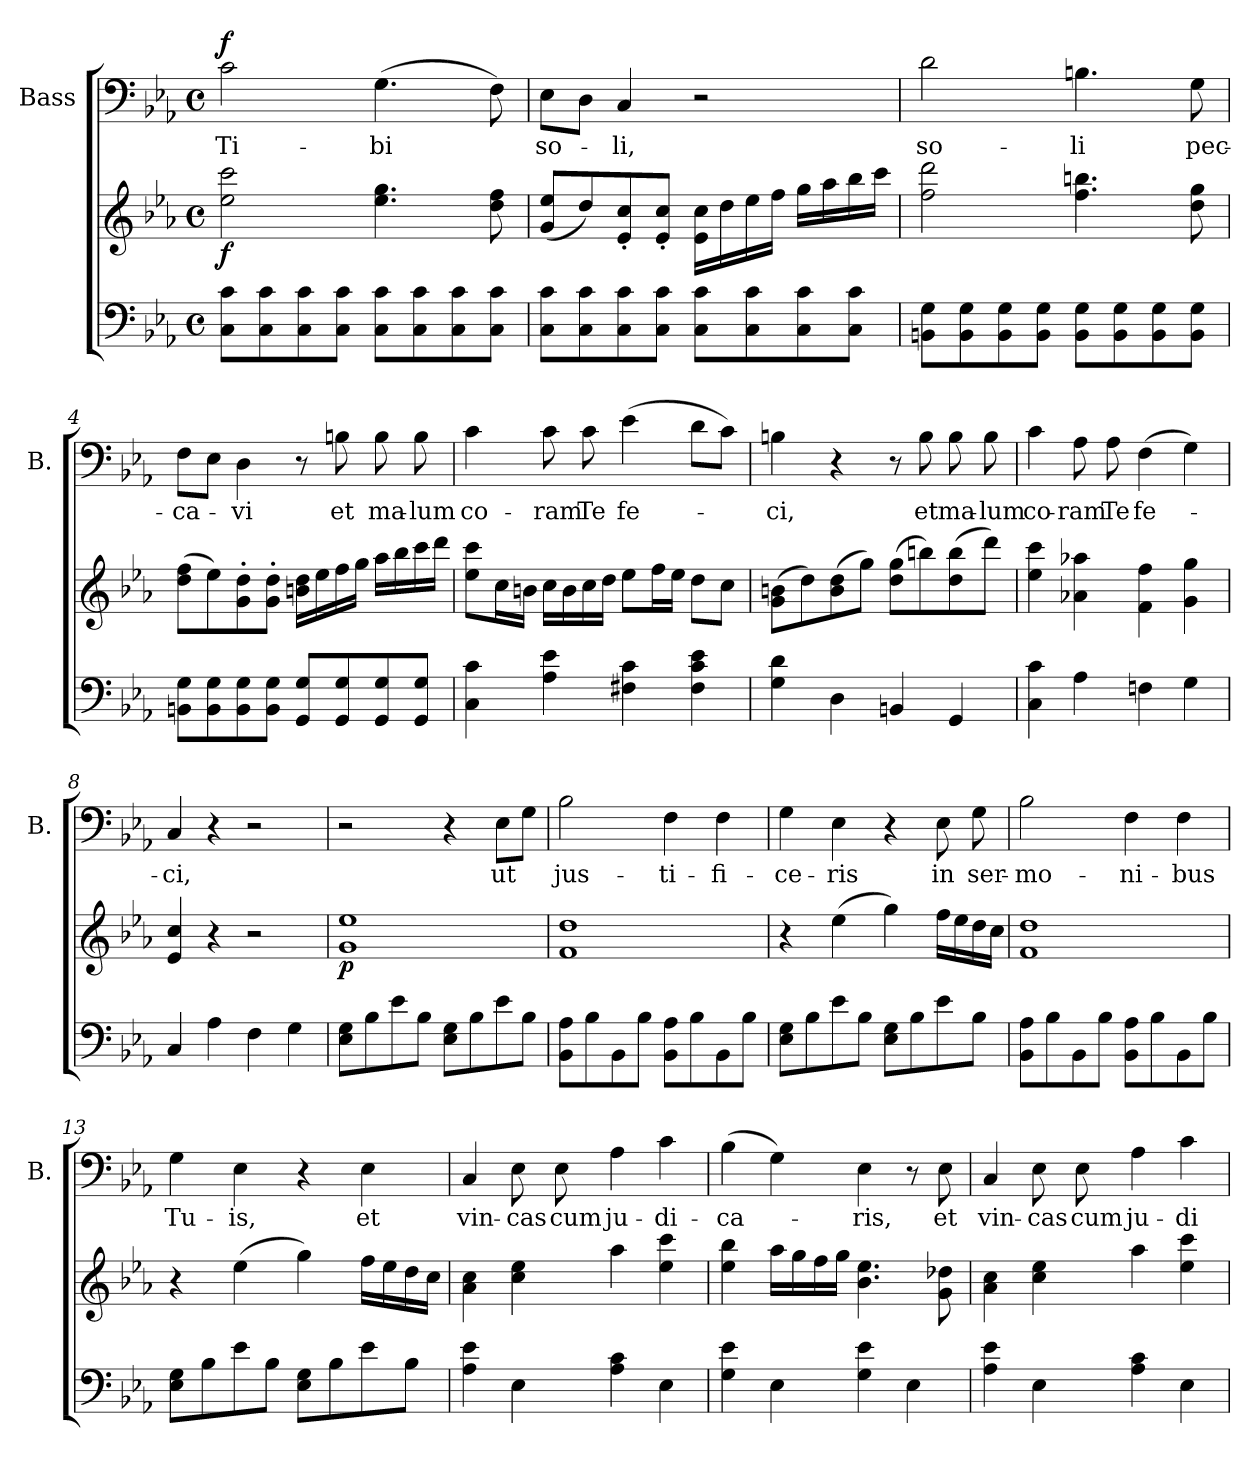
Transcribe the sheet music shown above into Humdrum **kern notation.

**kern	**kern	**dynam	**kern	**text	**dynam
*part2	*part2	*part2	*part1	*part1	*part1
*staff3	*staff2	*staff2/3	*staff1	*staff1	*staff1
*	*	*	*I"Bass	*	*
*	*	*	*I'B.	*	*
*clefF4	*clefG2	*	*clefF4	*	*
*k[b-e-a-]	*k[b-e-a-]	*	*k[b-e-a-]	*	*
*E-:	*E-:	*	*E-:	*	*
*M4/4	*M4/4	*	*M4/4	*	*
*met(c)	*met(c)	*	*met(c)	*	*
=1	=1	=1	=1	=1	=1
!	!	!LO:DY:b	!	!LO:LY:b	!LO:DY:a
8C\ 8c\L	2ee-\ 2ccc\	f	2c\	Ti-	f
8C\ 8c\	.	.	.	.	.
8C\ 8c\	.	.	.	.	.
8C\ 8c\J	.	.	.	.	.
!	!	!	!	!LO:LY:b	!
8C\ 8c\L	4.ee-\ 4.gg\	.	(>4.G\	-bi	.
8C\ 8c\	.	.	.	.	.
8C\ 8c\	.	.	.	.	.
8C\ 8c\J	8dd\ 8ff\	.	8F\)	.	.
=2	=2	=2	=2	=2	=2
!	!	!	!	!LO:LY:b	!
8C\ 8c\L	(<8g/ 8ee-/L	.	8E-\L	so-	.
8C\ 8c\	8dd/)	.	8D\J	.	.
!	!	!	!	!LO:LY:b	!
8C\ 8c\	8e-/'< 8cc/'<	.	4C/	-li,	.
8C\ 8c\J	8e-/'< 8cc/'<J	.	.	.	.
8C\ 8c\L	16e-\ 16cc\LL	.	2r	.	.
.	16dd\	.	.	.	.
8C\ 8c\	16ee-\	.	.	.	.
.	16ff\JJ	.	.	.	.
8C\ 8c\	16gg\LL	.	.	.	.
.	16aa-\	.	.	.	.
8C\ 8c\J	16bb-\	.	.	.	.
.	16ccc\JJ	.	.	.	.
=3	=3	=3	=3	=3	=3
!	!	!	!	!LO:LY:b	!
8BBn\ 8G\L	2ff\ 2ddd\	.	2d\	so-	.
8BB\ 8G\	.	.	.	.	.
8BB\ 8G\	.	.	.	.	.
8BB\ 8G\J	.	.	.	.	.
!	!	!	!	!LO:LY:b	!
8BB\ 8G\L	4.ff\ 4.bbn\	.	4.Bn\	-li	.
8BB\ 8G\	.	.	.	.	.
8BB\ 8G\	.	.	.	.	.
!	!	!	!	!LO:LY:b	!
8BB\ 8G\J	8dd\ 8gg\	.	8G\	pec-	.
!!LO:LB:g=z
=4	=4	=4	=4	=4	=4
!	!	!	!	!LO:LY:b	!
8BBn\ 8G\L	(>8dd\ 8ff\L	.	8F\L	-ca-	.
8BB\ 8G\	8ee-\)	.	8E-\J	.	.
!	!	!	!	!LO:LY:b	!
8BB\ 8G\	8g\'> 8dd\'>	.	4D\	-vi	.
8BB\ 8G\J	8g\'> 8dd\'>J	.	.	.	.
8GG/ 8G/L	16bn\ 16dd\LL	.	8r	.	.
.	16ee-\	.	.	.	.
!	!	!	!	!LO:LY:b	!
8GG/ 8G/	16ff\	.	8Bn\	et	.
.	16gg\JJ	.	.	.	.
!	!	!	!	!LO:LY:b	!
8GG/ 8G/	16aa-\LL	.	8B\	ma-	.
.	16bb-\	.	.	.	.
!	!	!	!	!LO:LY:b	!
8GG/ 8G/J	16ccc\	.	8B\	-lum	.
.	16ddd\JJ	.	.	.	.
=5	=5	=5	=5	=5	=5
!	!	!	!	!LO:LY:b	!
4C\ 4c\	8ee-\ 8ccc\L	.	4c\	co-	.
.	16cc\L	.	.	.	.
.	16bn\JJ	.	.	.	.
!	!	!	!	!LO:LY:b	!
4A-\ 4e-\	16cc\LL	.	8c\	-ram	.
.	16b\	.	.	.	.
!	!	!	!	!LO:LY:b	!
.	16cc\	.	8c\	Te	.
.	16dd\JJ	.	.	.	.
!	!	!	!	!LO:LY:b	!
4F#X\ 4c\	8ee-\L	.	(>4e-\	fe-	.
.	16ff\L	.	.	.	.
.	16ee-\JJ	.	.	.	.
4F#\ 4c\ 4e-\	8dd\L	.	8d\L	.	.
.	8cc\J	.	8c\J)	.	.
=6	=6	=6	=6	=6	=6
!	!	!	!	!LO:LY:b	!
4G\ 4d\	(>8g\ 8bn\L	.	4Bn\	-ci,	.
.	8dd\)	.	.	.	.
4D\	(>8b\ 8dd\	.	4r	.	.
.	8gg\J)	.	.	.	.
4BBn/	(>8dd\ 8gg\L	.	8r	.	.
!	!	!	!	!LO:LY:b	!
.	8bbn\)	.	8B\	et	.
!	!	!	!	!LO:LY:b	!
4GG/	(>8dd\ 8bb\	.	8B\	ma-	.
!	!	!	!	!LO:LY:b	!
.	8ddd\J)	.	8B\	-lum	.
!!LO:LB:g=z
=7	=7	=7	=7	=7	=7
!	!	!	!	!LO:LY:b	!
4C\ 4c\	4ee-\ 4ccc\	.	4c\	co-	.
!	!	!	!	!LO:LY:b	!
4A-\	4a-X\ 4aa-X\	.	8A-\	-ram	.
!	!	!	!	!LO:LY:b	!
.	.	.	8A-\	Te	.
!	!	!	!	!LO:LY:b	!
4Fn\	4f\ 4ff\	.	(>4F\	fe-	.
4G\	4g\ 4gg\	.	4G\)	.	.
=8	=8	=8	=8	=8	=8
!	!	!	!	!LO:LY:b	!
4C/	4e-/ 4cc/	.	4C/	-ci,	.
4A-\	4r	.	4r	.	.
4F\	2r	.	2r	.	.
4G\	.	.	.	.	.
=9	=9	=9	=9	=9	=9
!	!	!LO:DY:b	!	!	!
8E-\ 8G\L	1g 1ee-	p	2r	.	.
8B-\	.	.	.	.	.
8e-\	.	.	.	.	.
8B-\J	.	.	.	.	.
8E-\ 8G\L	.	.	4r	.	.
8B-\	.	.	.	.	.
!	!	!	!	!LO:LY:b	!
8e-\	.	.	8E-\L	ut	.
8B-\J	.	.	8G\J	.	.
=10	=10	=10	=10	=10	=10
!	!	!	!	!LO:LY:b	!
8BB-\ 8A-\L	1f 1dd	.	2B-\	jus-	.
8B-\	.	.	.	.	.
8BB-\	.	.	.	.	.
8B-\J	.	.	.	.	.
!	!	!	!	!LO:LY:b	!
8BB-\ 8A-\L	.	.	4F\	-ti-	.
8B-\	.	.	.	.	.
!	!	!	!	!LO:LY:b	!
8BB-\	.	.	4F\	-fi-	.
8B-\J	.	.	.	.	.
!!LO:LB:g=z
=11	=11	=11	=11	=11	=11
!	!	!	!	!LO:LY:b	!
8E-\ 8G\L	4r	.	4G\	-ce-	.
8B-\	.	.	.	.	.
!	!	!	!	!LO:LY:b	!
8e-\	(>4ee-\	.	4E-\	-ris	.
8B-\J	.	.	.	.	.
8E-\ 8G\L	4gg\)	.	4r	.	.
8B-\	.	.	.	.	.
!	!	!	!	!LO:LY:b	!
8e-\	16ff\LL	.	8E-\	in	.
.	16ee-\	.	.	.	.
!	!	!	!	!LO:LY:b	!
8B-\J	16dd\	.	8G\	ser-	.
.	16cc\JJ	.	.	.	.
=12	=12	=12	=12	=12	=12
!	!	!	!	!LO:LY:b	!
8BB-\ 8A-\L	1f 1dd	.	2B-\	-mo-	.
8B-\	.	.	.	.	.
8BB-\	.	.	.	.	.
8B-\J	.	.	.	.	.
!	!	!	!	!LO:LY:b	!
8BB-\ 8A-\L	.	.	4F\	-ni-	.
8B-\	.	.	.	.	.
!	!	!	!	!LO:LY:b	!
8BB-\	.	.	4F\	-bus	.
8B-\J	.	.	.	.	.
=13	=13	=13	=13	=13	=13
!	!	!	!	!LO:LY:b	!
8E-\ 8G\L	4r	.	4G\	Tu-	.
8B-\	.	.	.	.	.
!	!	!	!	!LO:LY:b	!
8e-\	(>4ee-\	.	4E-\	-is,	.
8B-\J	.	.	.	.	.
8E-\ 8G\L	4gg\)	.	4r	.	.
8B-\	.	.	.	.	.
!	!	!	!	!LO:LY:b	!
8e-\	16ff\LL	.	4E-\	et	.
.	16ee-\	.	.	.	.
8B-\J	16dd\	.	.	.	.
.	16cc\JJ	.	.	.	.
=14	=14	=14	=14	=14	=14
!	!	!	!	!LO:LY:b	!
4A-\ 4e-\	4a-\ 4cc\	.	4C/	vin-	.
!	!	!	!	!LO:LY:b	!
4E-\	4cc\ 4ee-\	.	8E-\	-cas	.
!	!	!	!	!LO:LY:b	!
.	.	.	8E-\	cum	.
!	!	!	!	!LO:LY:b	!
4A-\ 4c\	4aa-\	.	4A-\	ju-	.
!	!	!	!	!LO:LY:b	!
4E-\	4ee-\ 4ccc\	.	4c\	-di-	.
!!LO:PB:g=z
=15	=15	=15	=15	=15	=15
!	!	!	!	!LO:LY:b	!
4G\ 4e-\	4ee-\ 4bb-\	.	(>4B-\	-ca-	.
4E-\	16aa-\LL	.	4G\)	.	.
.	16gg\	.	.	.	.
.	16ff\	.	.	.	.
.	16gg\JJ	.	.	.	.
!	!	!	!	!LO:LY:b	!
4G\ 4e-\	4.b-\ 4.ee-\	.	4E-\	-ris,	.
4E-\	.	.	8r	.	.
!	!	!	!	!LO:LY:b	!
.	8g\ 8dd-X\	.	8E-\	et	.
=16	=16	=16	=16	=16	=16
!	!	!	!	!LO:LY:b	!
4A-\ 4e-\	4a-\ 4cc\	.	4C/	vin-	.
!	!	!	!	!LO:LY:b	!
4E-\	4cc\ 4ee-\	.	8E-\	-cas	.
!	!	!	!	!LO:LY:b	!
.	.	.	8E-\	cum	.
!	!	!	!	!LO:LY:b	!
4A-\ 4c\	4aa-\	.	4A-\	ju-	.
!	!	!	!	!LO:LY:b	!
4E-\	4ee-\ 4ccc\	.	4c\	-di-	.
=	=	=	=	=	=
*-	*-	*-	*-	*-	*-
